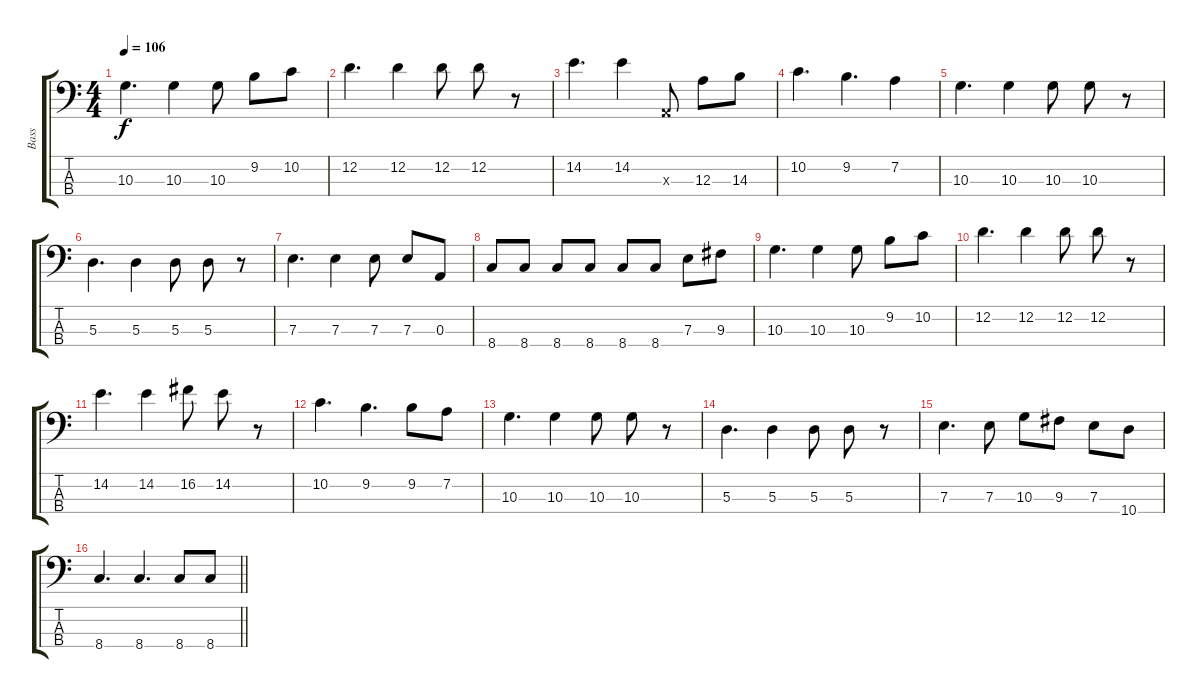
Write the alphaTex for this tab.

\track ("Bass" "Bass") {instrument electricbassfinger}
\staff {score tabs}
\tuning (G2 D2 A1 E1) {hide}
\ts (4 4)
\tempo 106
\clef f4
\ks c
10.3.4{d dy f} 10.3.4 10.3.8 9.2.8 10.2.8 |
12.2.4{d} 12.2.4 12.2.8 12.2.8 r.8 |
14.2.4{d} 14.2.4 0.3{x}.8 12.3.8 14.3.8 |
10.2.4{d} 9.2.4{d} 7.2.4 |
10.3.4{d} 10.3.4 10.3.8 10.3.8 r.8 |
5.3.4{d} 5.3.4 5.3.8 5.3.8 r.8 |
7.3.4{d} 7.3.4 7.3.8 7.3.8 0.3.8 |
8.4.8 8.4.8 8.4.8 8.4.8 8.4.8 8.4.8 7.3.8 9.3.8 |
10.3.4{d} 10.3.4 10.3.8 9.2.8 10.2.8 |
12.2.4{d} 12.2.4 12.2.8 12.2.8 r.8 |
14.2.4{d} 14.2.4 16.2.8 14.2.8 r.8 |
10.2.4{d} 9.2.4{d} 9.2.8 7.2.8 |
10.3.4{d} 10.3.4 10.3.8 10.3.8 r.8 |
5.3.4{d} 5.3.4 5.3.8 5.3.8 r.8 |
7.3.4{d} 7.3.8 10.3.8 9.3.8 7.3.8 10.4.8 |
\barLineRight lightlight
8.4.4{d} 8.4.4{d} 8.4.8 8.4.8
